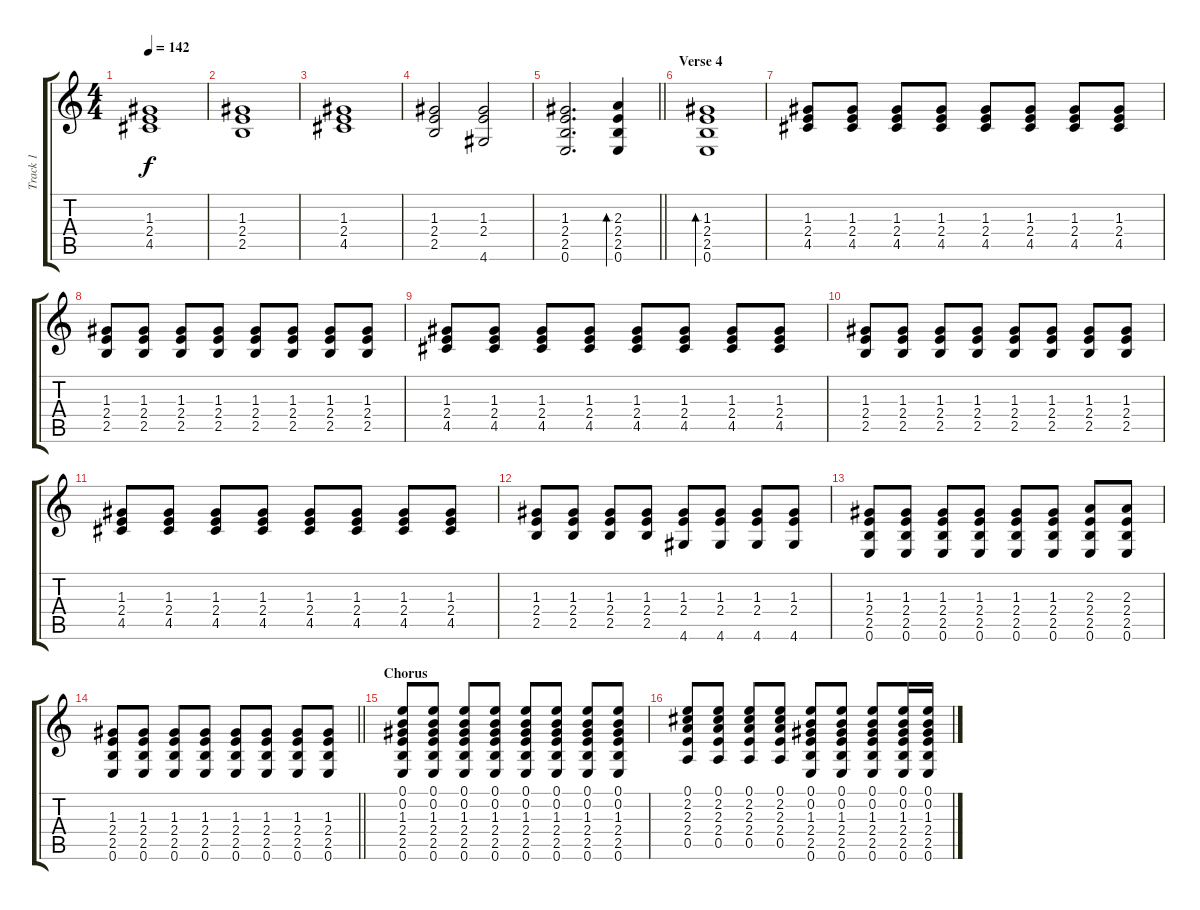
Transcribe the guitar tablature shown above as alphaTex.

\track ("Track 1" "Track 1") {instrument acousticguitarsteel}
\staff {score tabs}
\tuning (E4 B3 G3 D3 A2 E2) {hide}
\ts (4 4)
\tempo 142
\clef g2
\ks c
(1.3 2.4 4.5).1{dy f} |
(1.3 2.4 2.5).1 |
(1.3 2.4 4.5).1 |
(1.3 2.4 2.5).2 (1.3 2.4 4.6).2 |
\barLineRight lightlight
(1.3 2.4 2.5 0.6).2{d} (2.3 2.4 2.5 0.6).4{bd 120} |
\section ("" "Verse 4")
(1.3 2.4 2.5 0.6).1{bd 120} |
(1.3 2.4 4.5).8 (1.3 2.4 4.5).8 (1.3 2.4 4.5).8 (1.3 2.4 4.5).8 (1.3 2.4 4.5).8 (1.3 2.4 4.5).8 (1.3 2.4 4.5).8 (1.3 2.4 4.5).8 |
(1.3 2.4 2.5).8 (1.3 2.4 2.5).8 (1.3 2.4 2.5).8 (1.3 2.4 2.5).8 (1.3 2.4 2.5).8 (1.3 2.4 2.5).8 (1.3 2.4 2.5).8 (1.3 2.4 2.5).8 |
(1.3 2.4 4.5).8 (1.3 2.4 4.5).8 (1.3 2.4 4.5).8 (1.3 2.4 4.5).8 (1.3 2.4 4.5).8 (1.3 2.4 4.5).8 (1.3 2.4 4.5).8 (1.3 2.4 4.5).8 |
(1.3 2.4 2.5).8 (1.3 2.4 2.5).8 (1.3 2.4 2.5).8 (1.3 2.4 2.5).8 (1.3 2.4 2.5).8 (1.3 2.4 2.5).8 (1.3 2.4 2.5).8 (1.3 2.4 2.5).8 |
(1.3 2.4 4.5).8 (1.3 2.4 4.5).8 (1.3 2.4 4.5).8 (1.3 2.4 4.5).8 (1.3 2.4 4.5).8 (1.3 2.4 4.5).8 (1.3 2.4 4.5).8 (1.3 2.4 4.5).8 |
(1.3 2.4 2.5).8 (1.3 2.4 2.5).8 (1.3 2.4 2.5).8 (1.3 2.4 2.5).8 (1.3 2.4 4.6).8 (1.3 2.4 4.6).8 (1.3 2.4 4.6).8 (1.3 2.4 4.6).8 |
(1.3 2.4 2.5 0.6).8 (1.3 2.4 2.5 0.6).8 (1.3 2.4 2.5 0.6).8 (1.3 2.4 2.5 0.6).8 (1.3 2.4 2.5 0.6).8 (1.3 2.4 2.5 0.6).8 (2.3 2.4 2.5 0.6).8 (2.3 2.4 2.5 0.6).8 |
\barLineRight lightlight
(1.3 2.4 2.5 0.6).8 (1.3 2.4 2.5 0.6).8 (1.3 2.4 2.5 0.6).8 (1.3 2.4 2.5 0.6).8 (1.3 2.4 2.5 0.6).8 (1.3 2.4 2.5 0.6).8 (1.3 2.4 2.5 0.6).8 (1.3 2.4 2.5 0.6).8 |
\section ("" "Chorus")
(0.1 0.2 1.3 2.4 2.5 0.6).8 (0.1 0.2 1.3 2.4 2.5 0.6).8 (0.1 0.2 1.3 2.4 2.5 0.6).8 (0.1 0.2 1.3 2.4 2.5 0.6).8 (0.1 0.2 1.3 2.4 2.5 0.6).8 (0.1 0.2 1.3 2.4 2.5 0.6).8 (0.1 0.2 1.3 2.4 2.5 0.6).8 (0.1 0.2 1.3 2.4 2.5 0.6).8 |
(0.1 2.2 2.3 2.4 0.5).8 (0.1 2.2 2.3 2.4 0.5).8 (0.1 2.2 2.3 2.4 0.5).8 (0.1 2.2 2.3 2.4 0.5).8 (0.1 0.2 1.3 2.4 2.5 0.6).8 (0.1 0.2 1.3 2.4 2.5 0.6).8 (0.1 0.2 1.3 2.4 2.5 0.6).8 (0.1 0.2 1.3 2.4 2.5 0.6).16 (0.1 0.2 1.3 2.4 2.5 0.6).16
